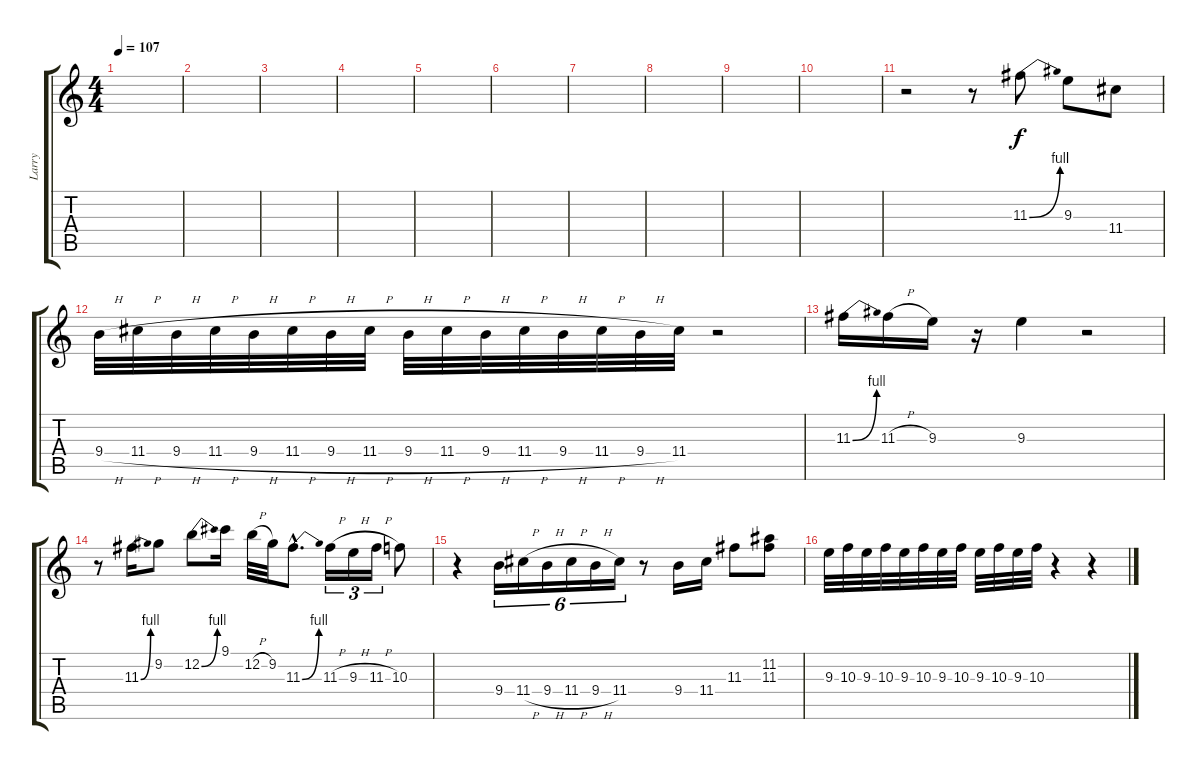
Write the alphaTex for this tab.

\track ("Larry" "Larry") {instrument distortionguitar}
\staff {score tabs}
\tuning (E4 B3 G3 D3 A2 E2) {hide}
\ts (4 4)
\tempo 107
\clef g2
\ks c
|
|
|
|
|
|
|
|
|
|
r.2 r.8 11.3{be (bend 0 0 60 4)}.8 9.3.8 11.4.8 |
9.4{h}.32 11.4{h}.32 9.4{h}.32 11.4{h}.32 9.4{h}.32 11.4{h}.32 9.4{h}.32 11.4{h}.32 9.4{h}.32 11.4{h}.32 9.4{h}.32 11.4{h}.32 9.4{h}.32 11.4{h}.32 9.4{h}.32 11.4.32 r.2 |
11.3{be (bend 0 0 60 4)}.16 11.3{h}.16 9.3.16 r.16 9.3.4 r.2 |
r.8 11.3{be (bend 0 0 60 4)}.16 9.2.8 12.2{be (bend 0 0 60 4)}.8 9.1.16 12.2{h}.32 9.2.32 11.3{be (bend 0 0 60 4) hac}.8{d} 11.3{h}.16{tu (3 2)} 9.3{h}.16{tu (3 2)} 11.3{h}.16{tu (3 2)} 10.3.8 |
r.4 9.4.16{tu (6 4)} 11.4{h}.16{tu (6 4)} 9.4{h}.16{tu (6 4)} 11.4{h}.16{tu (6 4)} 9.4{h}.16{tu (6 4)} 11.4.16{tu (6 4)} r.8 9.4.16 11.4.16 11.3.8 (11.2 11.3).8 |
9.3.32 10.3.32 9.3.32 10.3.32 9.3.32 10.3.32 9.3.32 10.3.32 9.3.32 10.3.32 9.3.32 10.3.32 r.4 r.4
